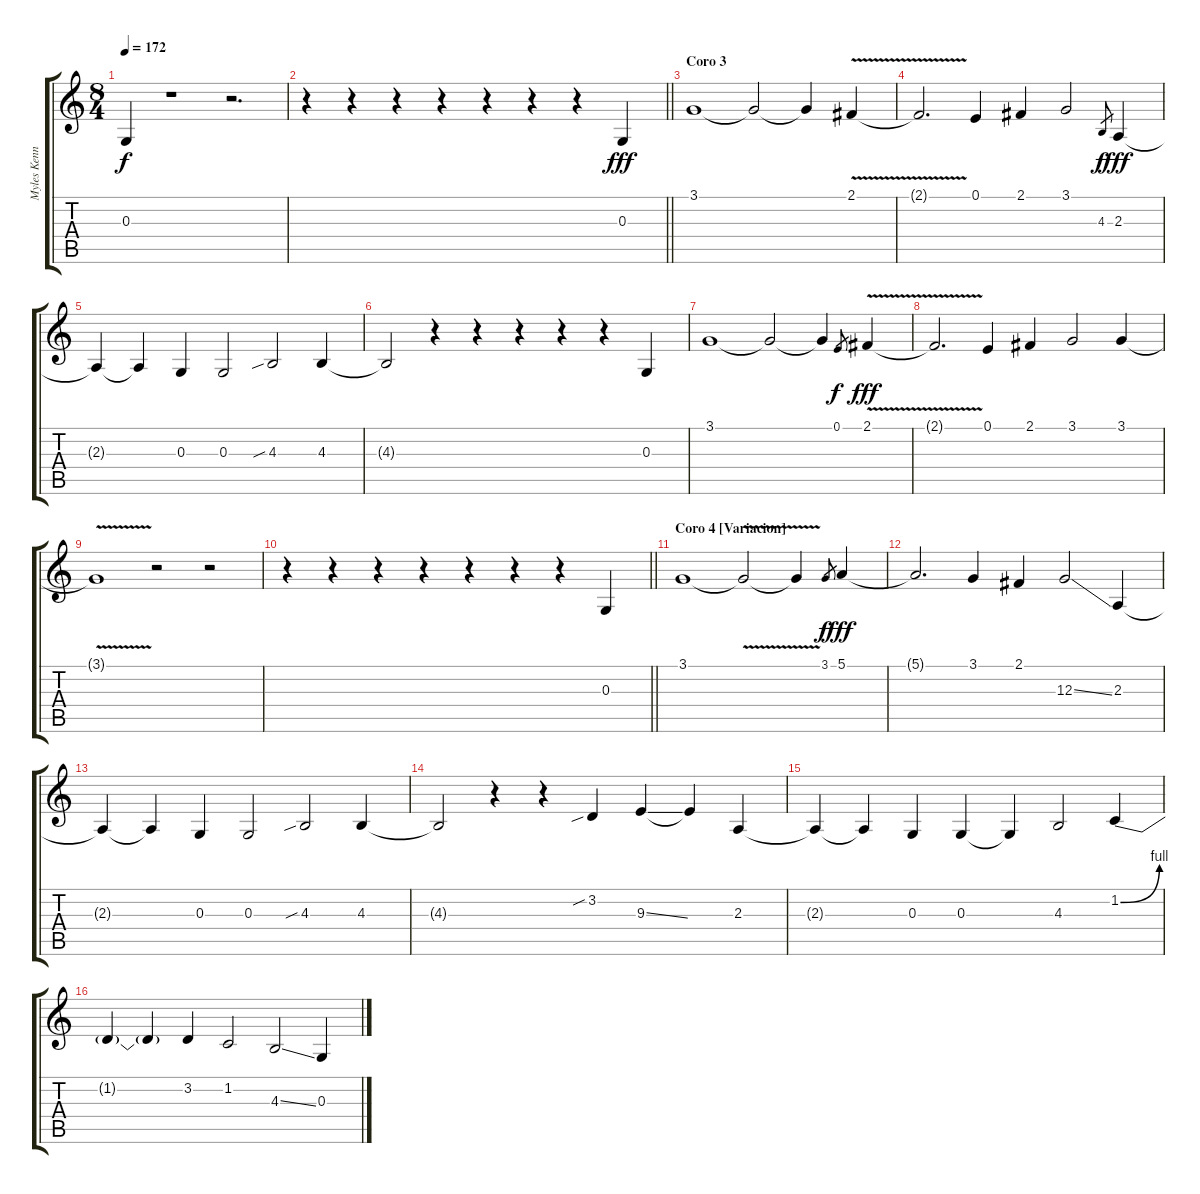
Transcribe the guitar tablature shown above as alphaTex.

\track ("Myles Kennedy [Vocals]" "Myles Kenn") {instrument clarinet}
\staff {score tabs}
\tuning (E4 B3 G3 D3 A2 E2) {hide}
\ts (8 4)
\tempo 172
\clef g2
\ks c
0.3{t}.4{dy f} r.1 r.2{d} |
\barLineRight lightlight
r.4 r.4 r.4 r.4 r.4 r.4 r.4 0.3.4{dy fff volume 16} |
\section ("" "Coro 3")
3.1.1 3.1{t}.2 3.1{t}.4 2.1{v}.4 |
2.1{t}.2{d} 0.1.4 2.1.4 3.1.2 4.3.8{gr dy f} 2.3.4{dy fff} |
2.3{t}.4 2.3{t}.4 0.3.4 0.3.2 4.3{sib}.2 4.3.4 |
4.3{t}.2 r.4 r.4 r.4 r.4 r.4 0.3.4 |
3.1.1 3.1{t}.2 3.1{t}.4 0.1.8{gr dy f} 2.1{v}.4{dy fff} |
2.1{t}.2{d} 0.1.4 2.1.4 3.1.2 3.1.4 |
3.1{v t}.1 r.2 r.2 |
\barLineRight lightlight
r.4 r.4 r.4 r.4 r.4 r.4 r.4 0.3.4 |
\section ("" "Coro 4 [Variacion]")
3.1.1 3.1{v t}.2 3.1{t}.4 3.1.8{gr dy f} 5.1.4{dy fff} |
5.1{t}.2{d} 3.1.4 2.1.4 12.3{ss}.2 2.3.4 |
2.3{t}.4 2.3{t}.4 0.3.4 0.3.2 4.3{sib}.2 4.3.4 |
4.3{t}.2 r.4 r.4 3.2{sib}.4 9.3{ss}.4 9.3{t}.4 2.3.4 |
2.3{t}.4 2.3{t}.4 0.3.4 0.3.4 0.3{t}.4 4.3.2 1.2{be (bend 0 0 60 4)}.4 |
1.2{t}.4 1.2{t}.4 3.2.4 1.2.2 4.3{ss}.2 0.3.4
